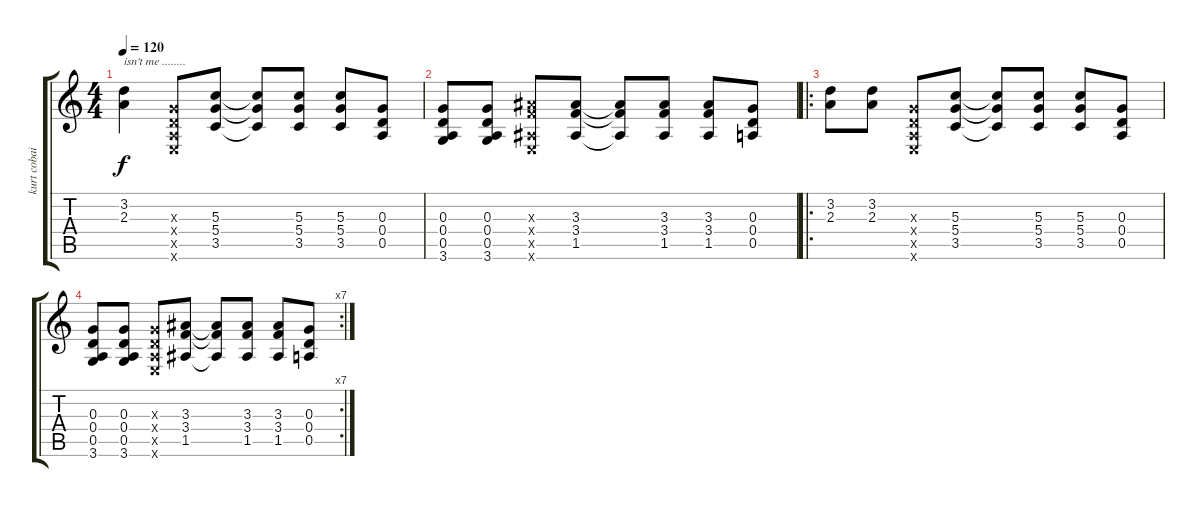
\track ("kurt cobain" "kurt cobai") {instrument acousticguitarsteel}
\staff {score tabs}
\tuning (E4 B3 G3 D3 A2 E2) {hide}
\ts (4 4)
\tempo 120
\clef g2
\ks c
(3.2 2.3).4{txt "isn't me ........" dy f} (0.3{x} 0.4{x} 0.5{x} 0.6{x}).8 (5.3 5.4 3.5).8 (5.3{t} 5.4{t} 3.5{t}).8 (5.3 5.4 3.5).8 (5.3 5.4 3.5).8 (0.3 0.4 0.5).8 |
(0.3 0.4 0.5 3.6).8 (0.3 0.4 0.5 3.6).8 (3.3{x} 3.4{x} 1.5{x} 0.6{x}).8 (3.3 3.4 1.5).8 (3.3{t} 3.4{t} 1.5{t}).8 (3.3 3.4 1.5).8 (3.3 3.4 1.5).8 (0.3 0.4 0.5).8 |
\ro
(3.2 2.3).8 (3.2 2.3).8 (0.3{x} 0.4{x} 0.5{x} 0.6{x}).8 (5.3 5.4 3.5).8 (5.3{t} 5.4{t} 3.5{t}).8 (5.3 5.4 3.5).8 (5.3 5.4 3.5).8 (0.3 0.4 0.5).8 |
\rc 7
(0.3 0.4 0.5 3.6).8 (0.3 0.4 0.5 3.6).8 (0.3{x} 0.4{x} 0.5{x} 0.6{x}).8 (3.3 3.4 1.5).8 (3.3{t} 3.4{t} 1.5{t}).8 (3.3 3.4 1.5).8 (3.3 3.4 1.5).8 (0.3 0.4 0.5).8
